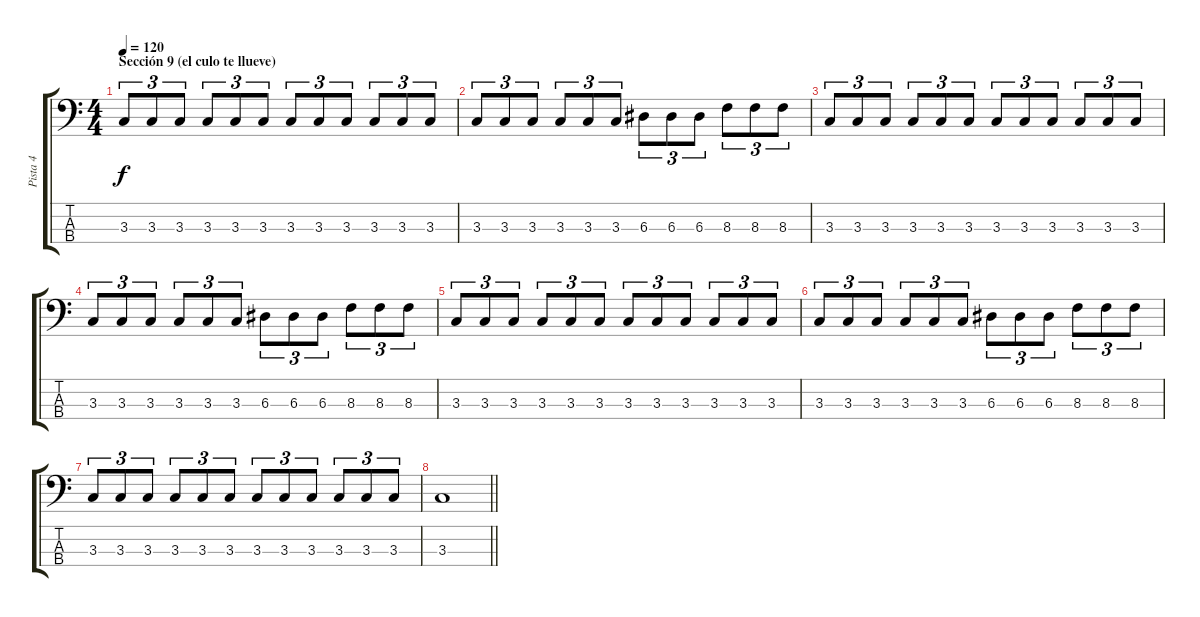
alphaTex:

\track ("Pista 4" "Pista 4") {instrument electricbassfinger}
\staff {score tabs}
\tuning (G2 D2 A1 E1) {hide}
\ts (4 4)
\section ("" "Sección 9 (el culo te llueve)")
\tempo 120
\clef f4
\ks c
3.3.8{tu (3 2) dy f} 3.3.8{tu (3 2)} 3.3.8{tu (3 2)} 3.3.8{tu (3 2)} 3.3.8{tu (3 2)} 3.3.8{tu (3 2)} 3.3.8{tu (3 2)} 3.3.8{tu (3 2)} 3.3.8{tu (3 2)} 3.3.8{tu (3 2)} 3.3.8{tu (3 2)} 3.3.8{tu (3 2)} |
3.3.8{tu (3 2)} 3.3.8{tu (3 2)} 3.3.8{tu (3 2)} 3.3.8{tu (3 2)} 3.3.8{tu (3 2)} 3.3.8{tu (3 2)} 6.3.8{tu (3 2)} 6.3.8{tu (3 2)} 6.3.8{tu (3 2)} 8.3.8{tu (3 2)} 8.3.8{tu (3 2)} 8.3.8{tu (3 2)} |
3.3.8{tu (3 2)} 3.3.8{tu (3 2)} 3.3.8{tu (3 2)} 3.3.8{tu (3 2)} 3.3.8{tu (3 2)} 3.3.8{tu (3 2)} 3.3.8{tu (3 2)} 3.3.8{tu (3 2)} 3.3.8{tu (3 2)} 3.3.8{tu (3 2)} 3.3.8{tu (3 2)} 3.3.8{tu (3 2)} |
3.3.8{tu (3 2)} 3.3.8{tu (3 2)} 3.3.8{tu (3 2)} 3.3.8{tu (3 2)} 3.3.8{tu (3 2)} 3.3.8{tu (3 2)} 6.3.8{tu (3 2)} 6.3.8{tu (3 2)} 6.3.8{tu (3 2)} 8.3.8{tu (3 2)} 8.3.8{tu (3 2)} 8.3.8{tu (3 2)} |
3.3.8{tu (3 2)} 3.3.8{tu (3 2)} 3.3.8{tu (3 2)} 3.3.8{tu (3 2)} 3.3.8{tu (3 2)} 3.3.8{tu (3 2)} 3.3.8{tu (3 2)} 3.3.8{tu (3 2)} 3.3.8{tu (3 2)} 3.3.8{tu (3 2)} 3.3.8{tu (3 2)} 3.3.8{tu (3 2)} |
3.3.8{tu (3 2)} 3.3.8{tu (3 2)} 3.3.8{tu (3 2)} 3.3.8{tu (3 2)} 3.3.8{tu (3 2)} 3.3.8{tu (3 2)} 6.3.8{tu (3 2)} 6.3.8{tu (3 2)} 6.3.8{tu (3 2)} 8.3.8{tu (3 2)} 8.3.8{tu (3 2)} 8.3.8{tu (3 2)} |
3.3.8{tu (3 2)} 3.3.8{tu (3 2)} 3.3.8{tu (3 2)} 3.3.8{tu (3 2)} 3.3.8{tu (3 2)} 3.3.8{tu (3 2)} 3.3.8{tu (3 2)} 3.3.8{tu (3 2)} 3.3.8{tu (3 2)} 3.3.8{tu (3 2)} 3.3.8{tu (3 2)} 3.3.8{tu (3 2)} |
\barLineRight lightlight
3.3.1
